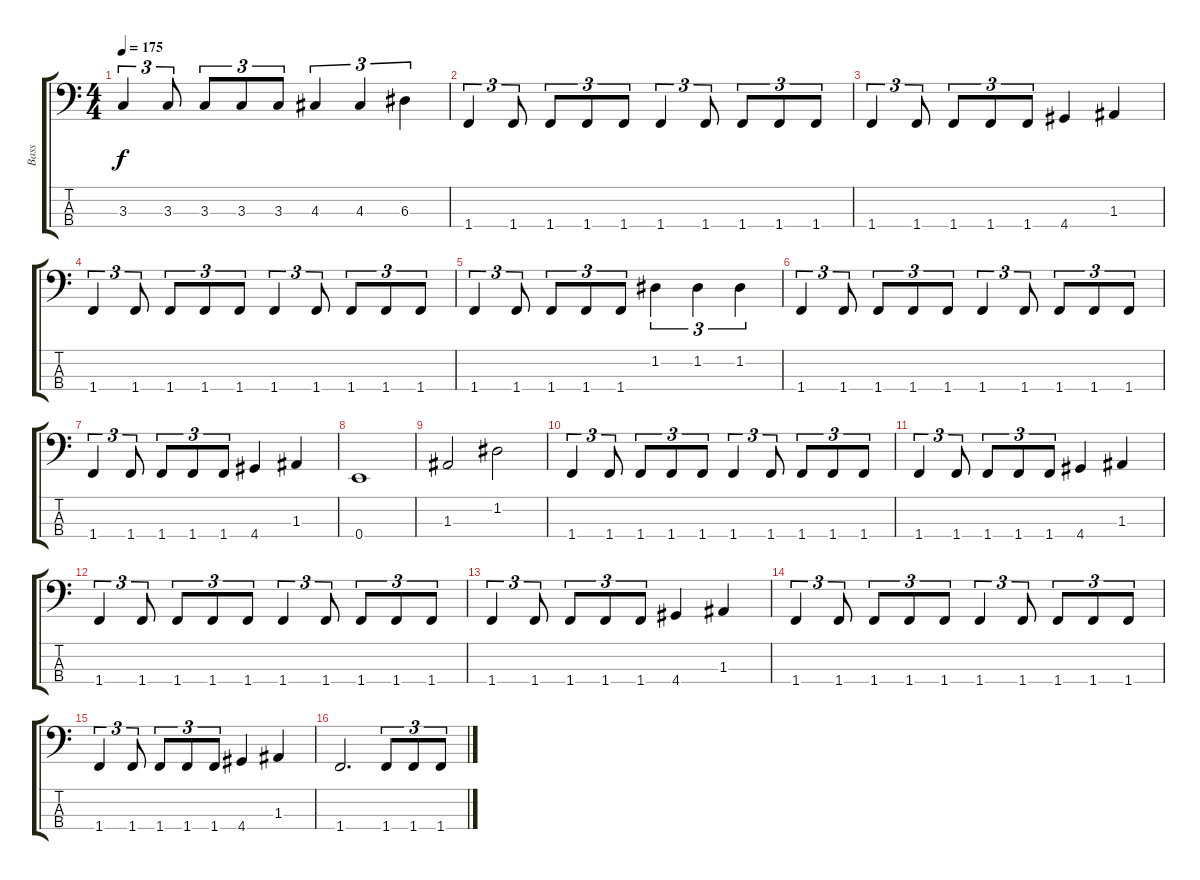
\track ("Bass" "Bass") {instrument electricbassfinger}
\staff {score tabs}
\tuning (G2 D2 A1 E1) {hide}
\ts (4 4)
\tempo 175
\clef f4
\ks c
3.3.4{tu (3 2) dy f} 3.3.8{tu (3 2)} 3.3.8{tu (3 2)} 3.3.8{tu (3 2)} 3.3.8{tu (3 2)} 4.3.4{tu (3 2)} 4.3.4{tu (3 2)} 6.3.4{tu (3 2)} |
1.4.4{tu (3 2)} 1.4.8{tu (3 2)} 1.4.8{tu (3 2)} 1.4.8{tu (3 2)} 1.4.8{tu (3 2)} 1.4.4{tu (3 2)} 1.4.8{tu (3 2)} 1.4.8{tu (3 2)} 1.4.8{tu (3 2)} 1.4.8{tu (3 2)} |
1.4.4{tu (3 2)} 1.4.8{tu (3 2)} 1.4.8{tu (3 2)} 1.4.8{tu (3 2)} 1.4.8{tu (3 2)} 4.4.4 1.3.4 |
1.4.4{tu (3 2)} 1.4.8{tu (3 2)} 1.4.8{tu (3 2)} 1.4.8{tu (3 2)} 1.4.8{tu (3 2)} 1.4.4{tu (3 2)} 1.4.8{tu (3 2)} 1.4.8{tu (3 2)} 1.4.8{tu (3 2)} 1.4.8{tu (3 2)} |
1.4.4{tu (3 2)} 1.4.8{tu (3 2)} 1.4.8{tu (3 2)} 1.4.8{tu (3 2)} 1.4.8{tu (3 2)} 1.2.4{tu (3 2)} 1.2.4{tu (3 2)} 1.2.4{tu (3 2)} |
1.4.4{tu (3 2)} 1.4.8{tu (3 2)} 1.4.8{tu (3 2)} 1.4.8{tu (3 2)} 1.4.8{tu (3 2)} 1.4.4{tu (3 2)} 1.4.8{tu (3 2)} 1.4.8{tu (3 2)} 1.4.8{tu (3 2)} 1.4.8{tu (3 2)} |
1.4.4{tu (3 2)} 1.4.8{tu (3 2)} 1.4.8{tu (3 2)} 1.4.8{tu (3 2)} 1.4.8{tu (3 2)} 4.4.4 1.3.4 |
0.4.1 |
1.3.2 1.2.2 |
1.4.4{tu (3 2)} 1.4.8{tu (3 2)} 1.4.8{tu (3 2)} 1.4.8{tu (3 2)} 1.4.8{tu (3 2)} 1.4.4{tu (3 2)} 1.4.8{tu (3 2)} 1.4.8{tu (3 2)} 1.4.8{tu (3 2)} 1.4.8{tu (3 2)} |
1.4.4{tu (3 2)} 1.4.8{tu (3 2)} 1.4.8{tu (3 2)} 1.4.8{tu (3 2)} 1.4.8{tu (3 2)} 4.4.4 1.3.4 |
1.4.4{tu (3 2)} 1.4.8{tu (3 2)} 1.4.8{tu (3 2)} 1.4.8{tu (3 2)} 1.4.8{tu (3 2)} 1.4.4{tu (3 2)} 1.4.8{tu (3 2)} 1.4.8{tu (3 2)} 1.4.8{tu (3 2)} 1.4.8{tu (3 2)} |
1.4.4{tu (3 2)} 1.4.8{tu (3 2)} 1.4.8{tu (3 2)} 1.4.8{tu (3 2)} 1.4.8{tu (3 2)} 4.4.4 1.3.4 |
1.4.4{tu (3 2)} 1.4.8{tu (3 2)} 1.4.8{tu (3 2)} 1.4.8{tu (3 2)} 1.4.8{tu (3 2)} 1.4.4{tu (3 2)} 1.4.8{tu (3 2)} 1.4.8{tu (3 2)} 1.4.8{tu (3 2)} 1.4.8{tu (3 2)} |
1.4.4{tu (3 2)} 1.4.8{tu (3 2)} 1.4.8{tu (3 2)} 1.4.8{tu (3 2)} 1.4.8{tu (3 2)} 4.4.4 1.3.4 |
1.4.2{d} 1.4.8{tu (3 2)} 1.4.8{tu (3 2)} 1.4.8{tu (3 2)}
